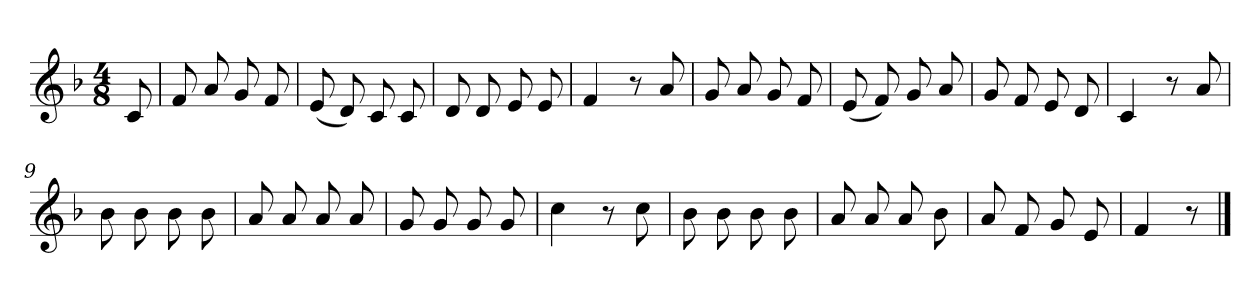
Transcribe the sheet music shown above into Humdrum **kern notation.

**kern
*part1
*staff1
*k[b-]
*M4/8
*MM120
=
8c
=1
8f
8a
8g
8f
=2
(8e
8d)
8c
8c
=3
8d
8d
8e
8e
=4
4f
8r
8a
=5
8g
8a
8g
8f
=6
(8e
8f)
8g
8a
=7
8g
8f
8e
8d
=8
4c
8r
8a
=9
8b-
8b-
8b-
8b-
=10
8a
8a
8a
8a
=11
8g
8g
8g
8g
=12
4cc
8r
8cc
=13
8b-
8b-
8b-
8b-
=14
8a
8a
8a
8b-
=15
8a
8f
8g
8e
=16
4f
8r
==
*-
